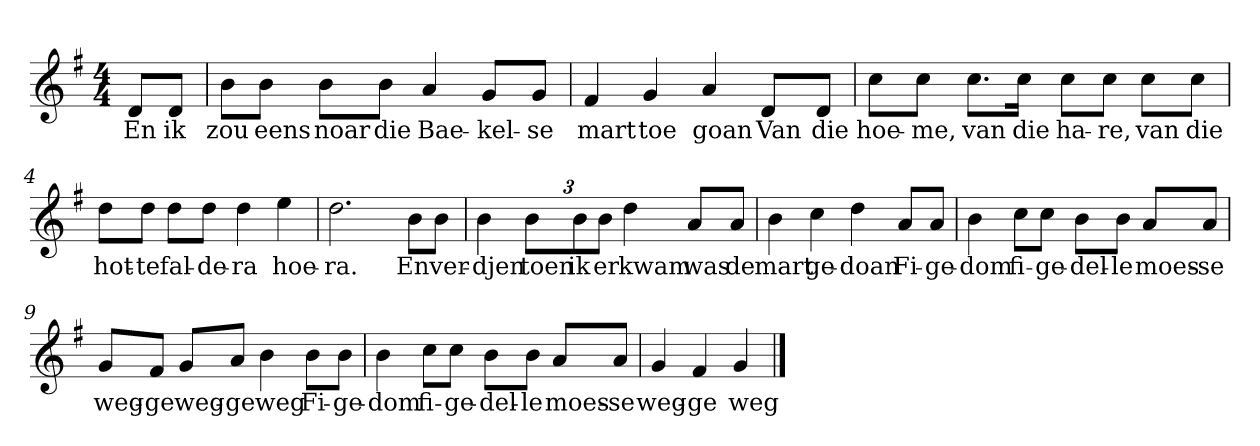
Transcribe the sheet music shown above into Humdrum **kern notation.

**kern	**text
*part1	*part1
*staff1	*staff1
*clefG2	*
*k[f#]	*
*G:	*
*M4/4	*
*MM120	*
=	=
8d/L	En
8d/J	ik
=1	=1
8b\L	zou
8b\J	eens
8b\L	noar
8b\J	die
4a	Bae-
8g/L	-kel-
8g/J	-se
=2	=2
4f#	mart
4g	toe
4a	goan
8d/L	Van
8d/J	die
=3	=3
8cc\L	hoe-
8cc\J	-me,
8.cc\L	van
16cc\Jk	die
8cc\L	ha-
8cc\J	-re,
8cc\L	van
8cc\J	die
=4	=4
8dd\L	hot-
8dd\J	-te
8dd\L	fal-
8dd\J	-de-
4dd	-ra
4ee	hoe-
=5	=5
2.dd	-ra.
8b\L	En
8b\J	ver-
=6	=6
4b	-djen
12b\L	toen
12b\	ik
12b\J	er
4dd	kwam
8a/L	was
8a/J	de
=7	=7
4b	mart
4cc	ge-
4dd	-doan
8a/L	Fi-
8a/J	-ge-
=8	=8
4b	-dom
8cc\L	fi-
8cc\J	-ge-
8b\L	-del-
8b\J	-le
8a/L	moes-
8a/J	-se
=9	=9
8g/L	weg-
8f#/J	-ge
8g/L	weg-
8a/J	-ge
4b	weg
8b\L	Fi-
8b\J	-ge-
=10	=10
4b	-dom
8cc\L	fi-
8cc\J	-ge-
8b\L	-del-
8b\J	-le
8a/L	moes-
8a/J	-se
=11	=11
4g	weg-
4f#	-ge
4g	weg
==	==
*-	*-
